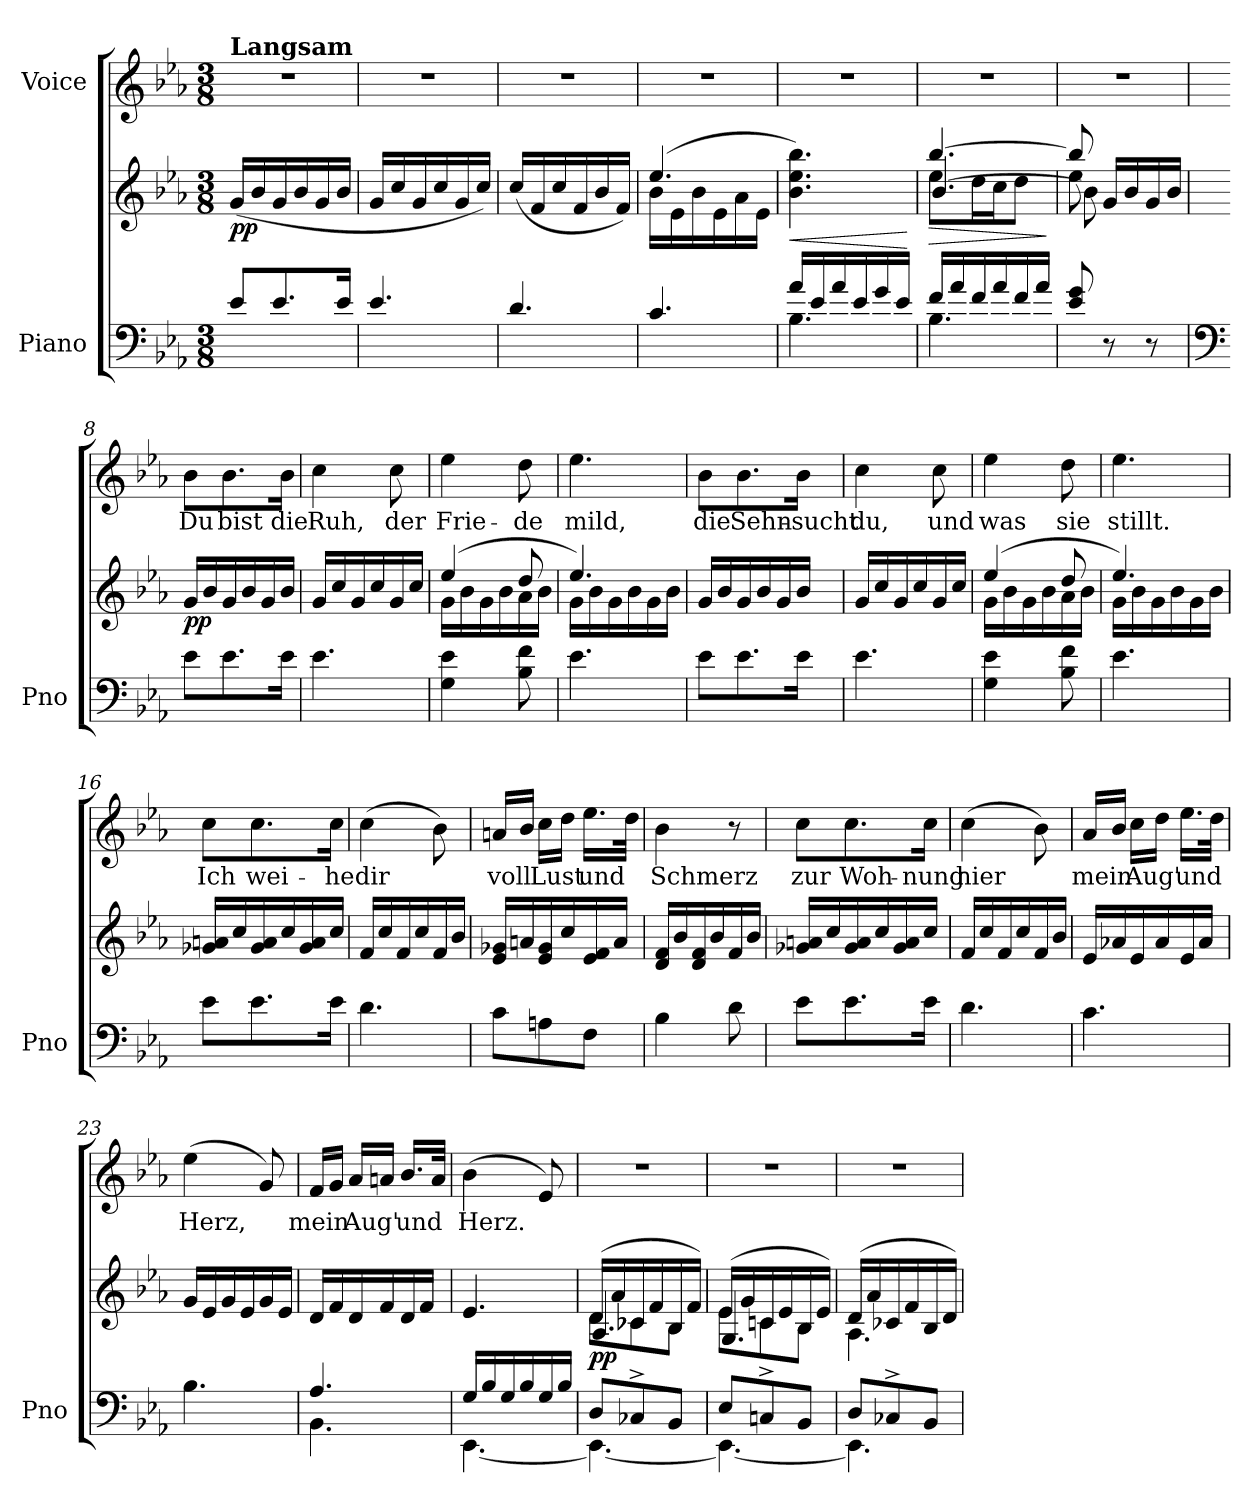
**kern	**kern	**dynam	**kern	**text
*part2	*part2	*part2	*part1	*part1
*staff3	*staff2	*staff2/3	*staff1	*staff1
*I"Piano	*	*	*I"Voice	*
*I'Pno	*	*	*	*
*clefF4	*clefG2	*	*clefG2	*
*k[b-e-a-]	*k[b-e-a-]	*	*k[b-e-a-]	*
*M3/8	*M3/8	*	*M3/8	*
=1	=1	=1	=1	=1
!	!	!	!LO:TX:a:B:t=Langsam	!
!	!	!LO:DY:b	!	!
8e-/L	(>16g/LL	pp	4.r	.
.	16b-/	.	.	.
8.e-/	16g/	.	.	.
.	16b-/	.	.	.
.	16g/	.	.	.
16e-/Jk	16b-/JJ	.	.	.
=2	=2	=2	=2	=2
4.e-/	16g/LL	.	4.r	.
.	16cc/	.	.	.
.	16g/	.	.	.
.	16cc/	.	.	.
.	16g/	.	.	.
.	16cc/JJ)	.	.	.
=3	=3	=3	=3	=3
4.d/	(<16cc/LL	.	4.r	.
.	16f/	.	.	.
.	16cc/	.	.	.
.	16f/	.	.	.
.	16b-/	.	.	.
.	16f/JJ)	.	.	.
=4	=4	=4	=4	=4
*	*^	*	*	*
4.c/	(>4.ee-/	16b-\LL	.	4.r	.
.	.	16e-\	.	.	.
.	.	16b-\	.	.	.
.	.	16e-\	.	.	.
.	.	16a-\	.	.	.
.	.	16e-\JJ	.	.	.
=5	=5	=5	=5	=5	=5
*^	*	*	*	*	*
!	!	!	!	!LO:HP:b	!	!
*	*	*v	*v	*	*	*
16a-/LL	4.B-\	4.b-\ 4.ee-\ 4.bb-\)	<	4.r	.
16e-/	.	.	.	.	.
16a-/	.	.	.	.	.
16e-/	.	.	.	.	.
16g/	.	.	.	.	.
16e-/JJ	.	.	.	.	.
*v	*v	*	*	*	*
.	.	[	.	.
!!LO:LB:g=z
=6	=6	=6	=6	=6
*^	*	*	*	*
!	!	!	!LO:HP:b	!	!
*	*	*^	*	*	*
*	*	*	*^	*	*	*
16f/LL	4.B-\	[4.bb-/	8ee-\L	[4.b-/	>	4.r	.
16a-/	.	.	.	.	.	.	.
16f/	.	.	16dd\L	.	.	.	.
16a-/	.	.	16cc\J	.	.	.	.
16f/	.	.	8dd\J	.	.	.	.
16a-/JJ	.	.	.	.	.	.	.
*v	*v	*	*	*	*	*	*
*	*v	*v	*v	*	*	*
.	.	]	.	.
=7	=7	=7	=7	=7
*	*^	*	*	*
!	!	!LO:N:head=solid	!	!	!
*	*	*^	*	*	*
8e-/ 8g/	8bb-/]	8ee-\	8b-\]	.	4.r	.
8r	16g/LL	4reyy	4rcccyy	.	.	.
.	16b-/	.	.	.	.	.
8r	16g/	.	.	.	.	.
.	16b-/JJ	.	.	.	.	.
*	*v	*v	*v	*	*	*
=8	=8	=8	=8	=8
*clefF4	*	*	*	*
!	!	!LO:DY:b	!	!LO:LY:b
8e-\L	16g/LL	pp	8b-\L	Du
.	16b-/	.	.	.
!	!	!	!	!LO:LY:b
8.e-\	16g/	.	8.b-\	bist
.	16b-/	.	.	.
.	16g/	.	.	.
!	!	!	!	!LO:LY:b
16e-\Jk	16b-/JJ	.	16b-\Jk	die
=9	=9	=9	=9	=9
!	!	!	!	!LO:LY:b
4.e-\	16g/LL	.	4cc\	Ruh,
.	16cc/	.	.	.
.	16g/	.	.	.
.	16cc/	.	.	.
!	!	!	!	!LO:LY:b
.	16g/	.	8cc\	der
.	16cc/JJ	.	.	.
=10	=10	=10	=10	=10
*	*^	*	*	*
!	!	!	!	!	!LO:LY:b
4G\ 4e-\	(>4ee-/	16g\LL	.	4ee-\	Frie-
.	.	16b-\	.	.	.
.	.	16g\	.	.	.
.	.	16b-\	.	.	.
!	!	!	!	!	!LO:LY:b
8B-\ 8f\	8dd/	16a-\	.	8dd\	-de
.	.	16b-\JJ	.	.	.
=11	=11	=11	=11	=11	=11
!	!	!	!	!	!LO:LY:b
4.e-\	4.ee-/)	16g\LL	.	4.ee-\	mild,
.	.	16b-\	.	.	.
.	.	16g\	.	.	.
.	.	16b-\	.	.	.
.	.	16g\	.	.	.
.	.	16b-\JJ	.	.	.
!!LO:LB:g=z
=12	=12	=12	=12	=12	=12
!	!	!	!	!	!LO:LY:b
*	*v	*v	*	*	*
8e-\L	16g/LL	.	8b-\L	die
.	16b-/	.	.	.
!	!	!	!	!LO:LY:b
8.e-\	16g/	.	8.b-\	Sehn-
.	16b-/	.	.	.
.	16g/	.	.	.
!	!	!	!	!LO:LY:b
16e-\Jk	16b-/JJ	.	16b-\Jk	-sucht
=13	=13	=13	=13	=13
!	!	!	!	!LO:LY:b
4.e-\	16g/LL	.	4cc\	du,
.	16cc/	.	.	.
.	16g/	.	.	.
.	16cc/	.	.	.
!	!	!	!	!LO:LY:b
.	16g/	.	8cc\	und
.	16cc/JJ	.	.	.
=14	=14	=14	=14	=14
*	*^	*	*	*
!	!	!	!	!	!LO:LY:b
4G\ 4e-\	(>4ee-/	16g\LL	.	4ee-\	was
.	.	16b-\	.	.	.
.	.	16g\	.	.	.
.	.	16b-\	.	.	.
!	!	!	!	!	!LO:LY:b
8B-\ 8f\	8dd/	16a-\	.	8dd\	sie
.	.	16b-\JJ	.	.	.
=15	=15	=15	=15	=15	=15
!	!	!	!	!	!LO:LY:b
4.e-\	4.ee-/)	16g\LL	.	4.ee-\	stillt.
.	.	16b-\	.	.	.
.	.	16g\	.	.	.
.	.	16b-\	.	.	.
.	.	16g\	.	.	.
.	.	16b-\JJ	.	.	.
=16	=16	=16	=16	=16	=16
!	!	!	!	!	!LO:LY:b
*	*v	*v	*	*	*
8e-\L	16g-X/ 16an/LL	.	8cc\L	Ich
.	16cc/	.	.	.
!	!	!	!	!LO:LY:b
8.e-\	16g-/ 16a/	.	8.cc\	wei-
.	16cc/	.	.	.
.	16g-/ 16a/	.	.	.
!	!	!	!	!LO:LY:b
16e-\Jk	16cc/JJ	.	16cc\Jk	-he
=17	=17	=17	=17	=17
!	!	!	!	!LO:LY:b
4.d\	16f/LL	.	(>4cc\	dir
.	16cc/	.	.	.
.	16f/	.	.	.
.	16cc/	.	.	.
.	16f/	.	8b-\)	.
.	16b-/JJ	.	.	.
!!LO:PB:g=z
=18	=18	=18	=18	=18
!	!	!	!	!LO:LY:b
8c\L	16e-/ 16g-X/LL	.	16an/LL	voll
.	16an/	.	16b-/JJ	.
!	!	!	!	!LO:LY:b
8An\	16e-/ 16g-/	.	16cc\LL	Lust
.	16cc/	.	16dd\JJ	.
!	!	!	!	!LO:LY:b
8F\J	16e-/ 16f/	.	16.ee-\LL	und
.	16a/JJ	.	.	.
.	.	.	32dd\JJk	.
=19	=19	=19	=19	=19
!	!	!	!	!LO:LY:b
4B-\	16d/ 16f/LL	.	4b-\	Schmerz
.	16b-/	.	.	.
.	16d/ 16f/	.	.	.
.	16b-/	.	.	.
8d\	16f/	.	8r	.
.	16b-/JJ	.	.	.
=20	=20	=20	=20	=20
!	!	!	!	!LO:LY:b
8e-\L	16g-X/ 16an/LL	.	8cc\L	zur
.	16cc/	.	.	.
!	!	!	!	!LO:LY:b
8.e-\	16g-/ 16a/	.	8.cc\	Woh-
.	16cc/	.	.	.
.	16g-/ 16a/	.	.	.
!	!	!	!	!LO:LY:b
16e-\Jk	16cc/JJ	.	16cc\Jk	-nung
=21	=21	=21	=21	=21
!	!	!	!	!LO:LY:b
4.d\	16f/LL	.	(>4cc\	hier
.	16cc/	.	.	.
.	16f/	.	.	.
.	16cc/	.	.	.
.	16f/	.	8b-\)	.
.	16b-/JJ	.	.	.
=22	=22	=22	=22	=22
!	!	!	!	!LO:LY:b
4.c\	16e-/LL	.	16a-/LL	mein
.	16a-X/	.	16b-/JJ	.
!	!	!	!	!LO:LY:b
.	16e-/	.	16cc\LL	Aug'
.	16a-/	.	16dd\JJ	.
!	!	!	!	!LO:LY:b
.	16e-/	.	16.ee-\LL	und
.	16a-/JJ	.	.	.
.	.	.	32dd\JJk	.
=23	=23	=23	=23	=23
!	!	!	!	!LO:LY:b
4.B-\	16g/LL	.	(>4ee-\	Herz,
.	16e-/	.	.	.
.	16g/	.	.	.
.	16e-/	.	.	.
.	16g/	.	8g/)	.
.	16e-/JJ	.	.	.
!!LO:PB:g=z
=24	=24	=24	=24	=24
*^	*	*	*	*
!	!	!	!	!	!LO:LY:b
4.A-/	4.BB-\	16d/LL	.	16f/LL	mein
.	.	16f/	.	16g/JJ	.
!	!	!	!	!	!LO:LY:b
.	.	16d/	.	16a-/LL	Aug'
.	.	16f/	.	16an/JJ	.
!	!	!	!	!	!LO:LY:b
.	.	16d/	.	16.b-/LL	und
.	.	16f/JJ	.	.	.
.	.	.	.	32a/JJk	.
=25	=25	=25	=25	=25	=25
!	!	!	!	!	!LO:LY:b
16G/LL	[4.EE-\	4.e-/	.	(>4b-\	Herz.
16B-/	.	.	.	.	.
16G/	.	.	.	.	.
16B-/	.	.	.	.	.
16G/	.	.	.	8e-/)	.
16B-/JJ	.	.	.	.	.
=26	=26	=26	=26	=26	=26
*	*	*^	*	*	*
*	*	*	*^	*	*	*
!	!	!	!	!	!LO:DY:b	!	!
8D/L	4.EE-\_	(>16d/LL	8d\L	4.A-/	pp	4.r	.
.	.	16a-/	.	.	.	.	.
8C-X^/	.	16c-X/	8c-\	.	.	.	.
.	.	16f/	.	.	.	.	.
8BB-/J	.	16B-/	8B-\J	.	.	.	.
.	.	16f/JJ)	.	.	.	.	.
=27	=27	=27	=27	=27	=27	=27	=27
8E-/L	4.EE-\_	(>16e-/LL	8e-\L	4.G/	.	4.r	.
.	.	16g/	.	.	.	.	.
8Cn^/	.	16c/	8cn\	.	.	.	.
.	.	16e-/	.	.	.	.	.
8BB-/J	.	16B-/	8B-\J	.	.	.	.
.	.	16e-/JJ)	.	.	.	.	.
*	*	*	*v	*v	*	*	*
=28	=28	=28	=28	=28	=28	=28
8D/L	4.EE-\]	(>16d/LL	4.A-\	.	4.r	.
.	.	16a-/	.	.	.	.
8C-X^/	.	16c-X/	.	.	.	.
.	.	16f/	.	.	.	.
8BB-/J	.	16B-/	.	.	.	.
.	.	16d/JJ)	.	.	.	.
*v	*v	*	*	*	*	*
*	*v	*v	*	*	*
=	=	=	=	=
*-	*-	*-	*-	*-
